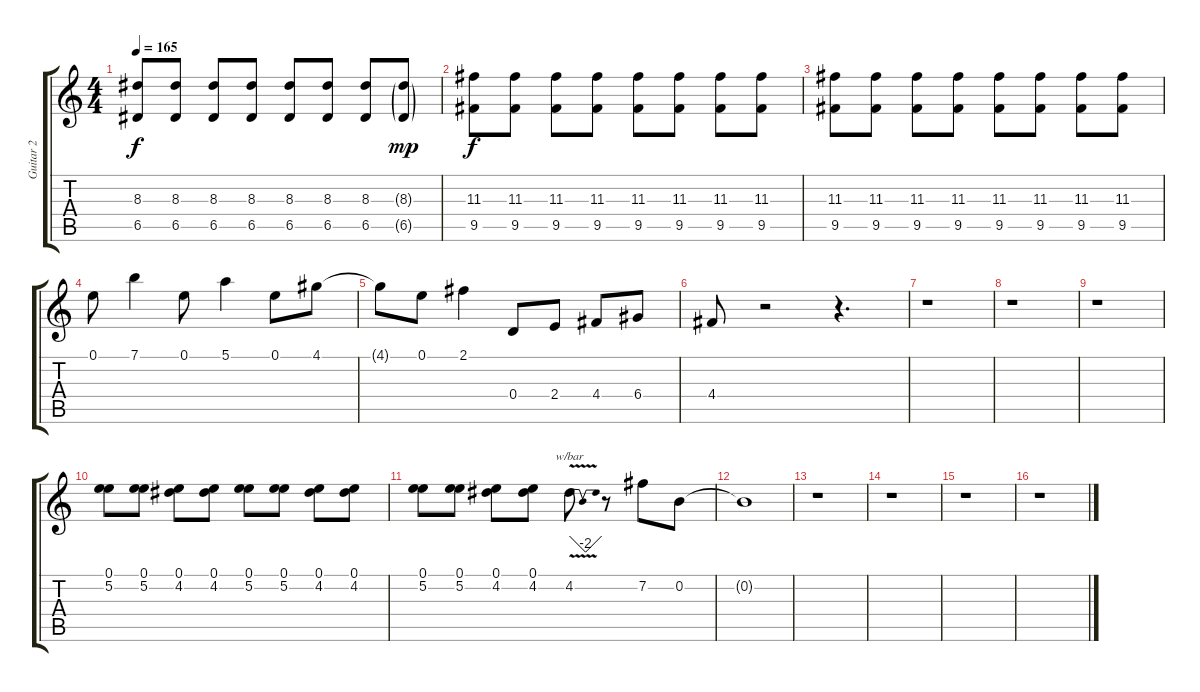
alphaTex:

\track ("Guitar 2" "Guitar 2") {instrument distortionguitar}
\staff {score tabs}
\tuning (E4 B3 G3 D3 A2 E2) {hide}
\ts (4 4)
\tempo 165
\clef g2
\ks c
(8.3 6.5).8{dy f} (8.3 6.5).8 (8.3 6.5).8 (8.3 6.5).8 (8.3 6.5).8 (8.3 6.5).8 (8.3 6.5).8 (8.3{g} 6.5{g}).8{dy mp} |
(11.3 9.5).8{dy f} (11.3 9.5).8 (11.3 9.5).8 (11.3 9.5).8 (11.3 9.5).8 (11.3 9.5).8 (11.3 9.5).8 (11.3 9.5).8 |
(11.3 9.5).8 (11.3 9.5).8 (11.3 9.5).8 (11.3 9.5).8 (11.3 9.5).8 (11.3 9.5).8 (11.3 9.5).8 (11.3 9.5).8 |
0.1.8 7.1.4 0.1.8 5.1.4 0.1.8 4.1.8 |
4.1{t}.8 0.1.8 2.1.4 0.4.8 2.4.8 4.4.8 6.4.8 |
4.4.8 r.2 r.4{d} |
r.1 |
r.1 |
r.1 |
(0.1 5.2).8 (0.1 5.2).8 (0.1 4.2).8 (0.1 4.2).8 (0.1 5.2).8 (0.1 5.2).8 (0.1 4.2).8 (0.1 4.2).8 |
(0.1 5.2).8 (0.1 5.2).8 (0.1 4.2).8 (0.1 4.2).8 4.2{v}.8{tbe (dip default 0 0 30 -8 32 -8 60 0)} r.8 7.2.8 0.2.8 |
0.2{t}.1 |
r.1 |
r.1 |
r.1 |
r.1
